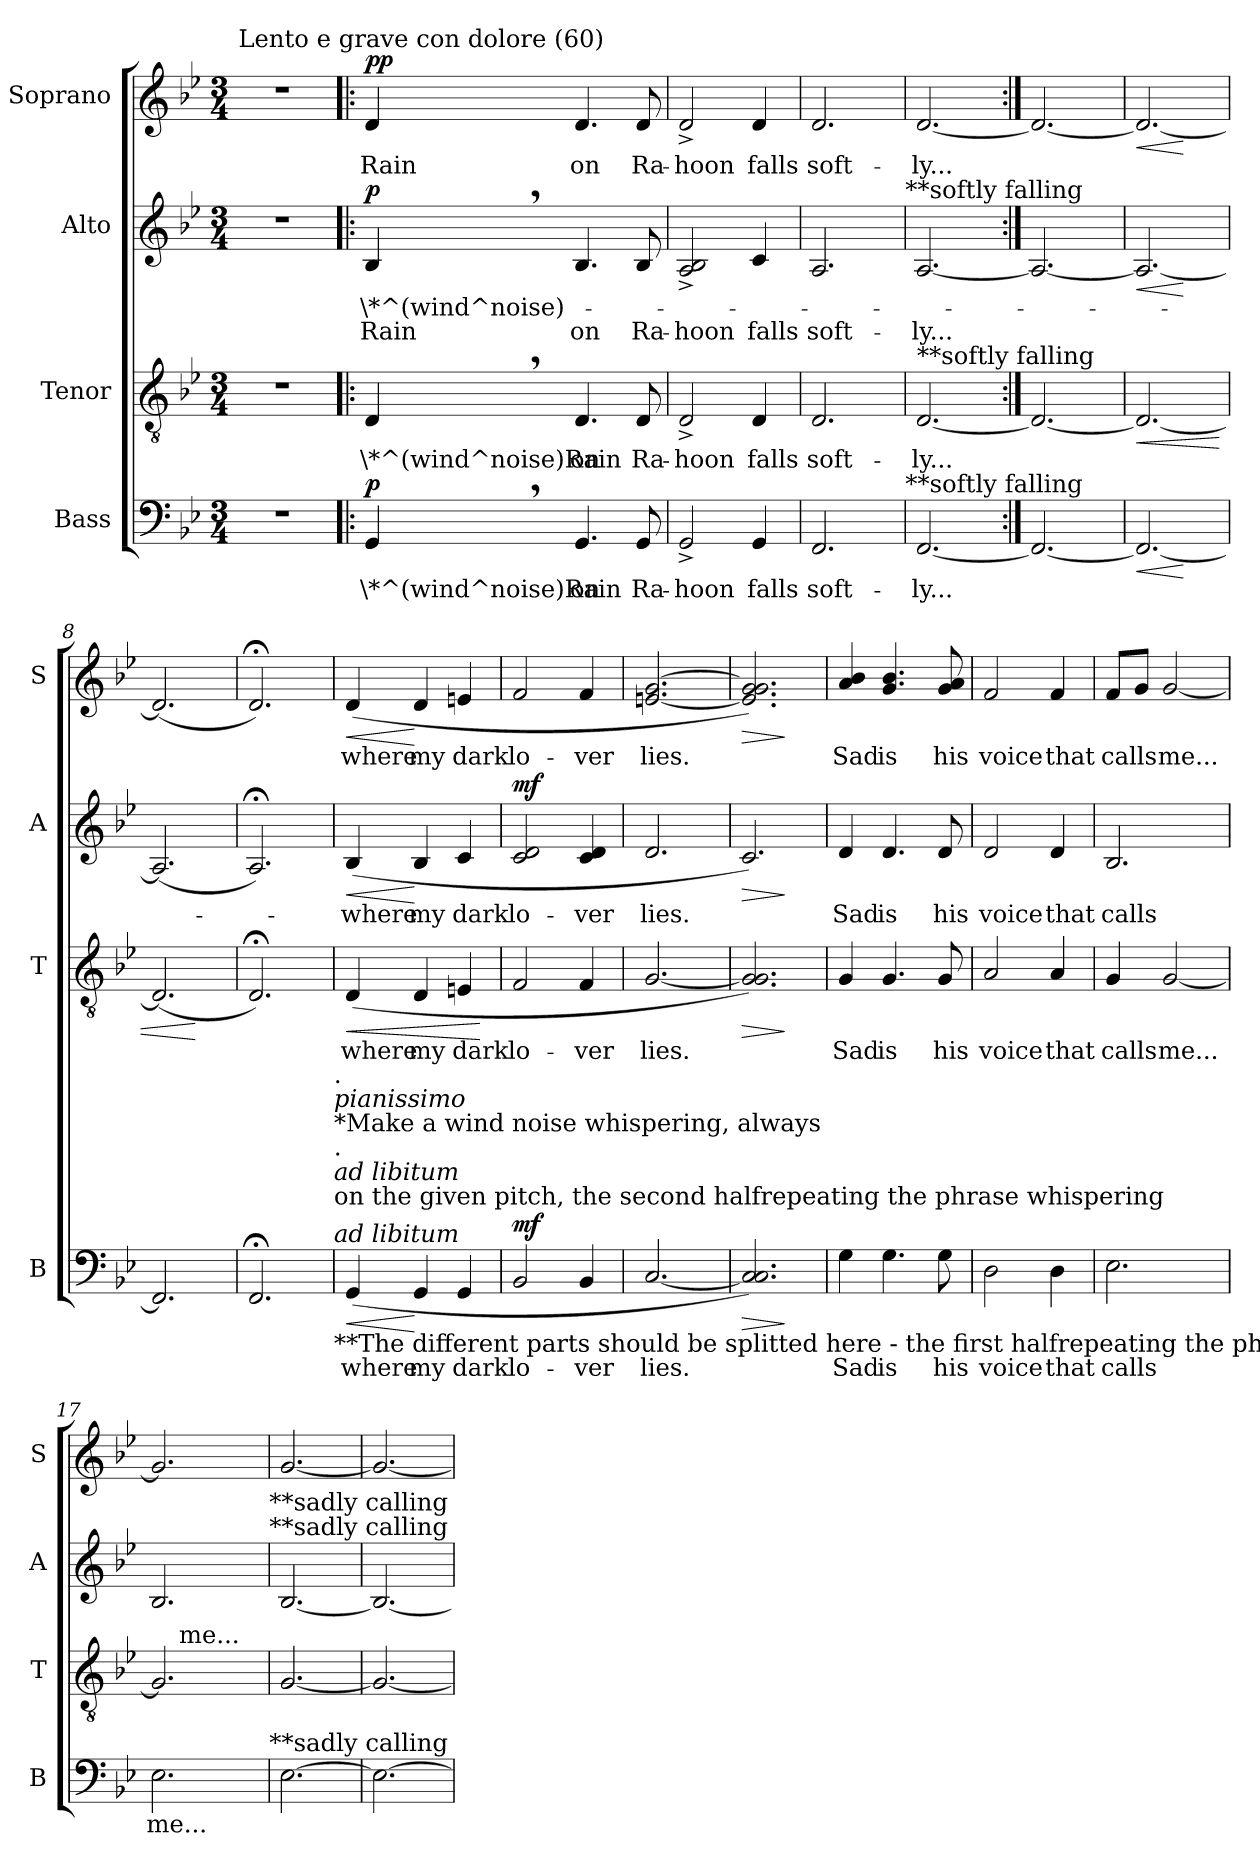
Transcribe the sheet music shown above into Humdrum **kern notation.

**kern	**text	**dynam	**kern	**text	**dynam	**kern	**text	**text	**dynam	**kern	**text	**dynam
*part4	*part4	*part4	*part3	*part3	*part3	*part2	*part2	*part2	*part2	*part1	*part1	*part1
*staff4	*staff4	*staff4	*staff3	*staff3	*staff3	*staff2	*staff2	*staff2	*staff2	*staff1	*staff1	*staff1
*I"Bass	*	*	*I"Tenor	*	*	*I"Alto	*	*	*	*I"Soprano	*	*
*I'B	*	*	*I'T	*	*	*I'A	*	*	*	*I'S	*	*
!!LO:PB:g=z
*clefF4	*	*	*clefGv2	*	*	*clefG2	*	*	*	*clefG2	*	*
*k[b-e-]	*	*	*k[b-e-]	*	*	*k[b-e-]	*	*	*	*k[b-e-]	*	*
*B-:	*	*	*B-:	*	*	*B-:	*	*	*	*B-:	*	*
*M3/4	*	*	*M3/4	*	*	*M3/4	*	*	*	*M3/4	*	*
=1	=1	=1	=1	=1	=1	=1	=1	=1	=1	=1	=1	=1
!	!	!	!	!	!	!	!	!	!	!LO:TX:a:t=Lento e grave con dolore (60)	!	!
2.r	.	.	2.r	.	.	2.r	.	.	.	2.r	.	.
=2!|:	=2!|:	=2!|:	=2!|:	=2!|:	=2!|:	=2!|:	=2!|:	=2!|:	=2!|:	=2!|:	=2!|:	=2!|:
!	!LO:LY:b:rj	!LO:DY:a	!	!LO:LY:b:rj	!	!	!LO:LY:b:rj	!LO:LY:b:rj	!LO:DY:b	!	!LO:LY:b	!LO:DY:a
!	!	!	!	!	!	!	!	!	!	!	!	!LO:DY:n=1:b
4GG,>/	\*^(wind^noise)Rain	p	4D,>/	\*^(wind^noise)Rain	.	4B-,>/	\*^(wind^noise)-	Rain	p	4d/	Rain	p p
!	!LO:LY:b:rj	!	!	!LO:LY:b:rj	!	!	!	!LO:LY:b:rj	!	!	!LO:LY:b	!
4.GG/	on	.	4.D/	on	.	4.B-/	.	on	.	4.d/	on	.
!	!LO:LY:b:rj	!	!	!LO:LY:b:rj	!	!	!	!LO:LY:b:rj	!	!	!LO:LY:b	!
8GG/	Ra-	.	8D/	Ra-	.	8B-/	.	Ra-	.	8d/	Ra-	.
=3	=3	=3	=3	=3	=3	=3	=3	=3	=3	=3	=3	=3
!	!LO:LY:b:rj	!	!	!LO:LY:b:rj	!	!	!	!LO:LY:b:rj	!	!	!LO:LY:b	!
2GG^</	-hoon	.	2D^</	-hoon	.	2A/^< 2B-/^<	.	-hoon	.	2d^</	-hoon	.
!	!LO:LY:b:rj	!	!	!LO:LY:b:rj	!	!	!	!LO:LY:b:rj	!	!	!LO:LY:b	!
4GG/	falls	.	4D/	falls	.	4c/	.	falls	.	4d/	falls	.
=4	=4	=4	=4	=4	=4	=4	=4	=4	=4	=4	=4	=4
!	!LO:LY:b:rj	!	!	!LO:LY:b:rj	!	!	!	!LO:LY:b:rj	!	!	!LO:LY:b	!
2.FF/	soft-	.	2.D/	soft-	.	2.A/	.	soft-	.	2.d/	soft-	.
!	!	!	!	!	!	!LO:TX:a:t=**softly falling	!	!	!	!	!	!
!LO:TX:a:t=**softly falling	!	!	!	!	!	!	!	!	!	!	!	!
=5	=5	=5	=5	=5	=5	=5	=5	=5	=5	=5	=5	=5
!	!	!	!LO:TX:a:t=**softly falling	!	!	!	!	!	!	!	!	!
!	!LO:LY:b:rj	!	!	!LO:LY:b:rj	!	!	!	!LO:LY:b:rj	!	!	!LO:LY:b	!
[<2.FF/	-ly...	.	[<2.D/	-ly...	.	[<2.A/	.	-ly...	.	[<2.d/	-ly...	.
=6:|!	=6:|!	=6:|!	=6:|!	=6:|!	=6:|!	=6:|!	=6:|!	=6:|!	=6:|!	=6:|!	=6:|!	=6:|!
2.FF/_	.	.	2.D/_	.	.	2.A/_	.	.	.	2.d/_	.	.
=7	=7	=7	=7	=7	=7	=7	=7	=7	=7	=7	=7	=7
!	!	!LO:HP:b	!	!	!LO:HP:b	!	!	!	!LO:HP:b	!	!	!LO:HP:b
2.FF/_	.	<	2.D/_	.	<	2.A/_	.	.	<	2.d/_	.	<
.	.	[	.	.	.	.	.	.	[	.	.	[
=8	=8	=8	=8	=8	=8	=8	=8	=8	=8	=8	=8	=8
2.FF/]	.	.	(<2.D/]	.	.	(<2.A/]	.	.	.	(<2.d/]	.	.
.	.	.	.	.	[	.	.	.	.	.	.	.
!!LO:LB:g=z
=9	=9	=9	=9	=9	=9	=9	=9	=9	=9	=9	=9	=9
2.FF;/	.	.	2.D;/)	.	.	2.A;/)	.	.	.	2.d;/)	.	.
!LO:TX:b:t=**The different parts should be splitted here - the first halfrepeating the phrase	!	!	!	!	!	!	!	!	!	!	!	!
!LO:TX:i:t=ad libitum	!	!	!	!	!	!	!	!	!	!	!	!
!LO:TX:t=on the given pitch, the second halfrepeating the phrase whispering	!	!	!	!	!	!	!	!	!	!	!	!
!LO:TX:i:t=ad libitum	!	!	!	!	!	!	!	!	!	!	!	!
!LO:TX:t=.	!	!	!	!	!	!	!	!	!	!	!	!
!LO:TX:a:t=*Make a wind noise whispering, always	!	!	!	!	!	!	!	!	!	!	!	!
!LO:TX:i:t=pianissimo	!	!	!	!	!	!	!	!	!	!	!	!
!LO:TX:t=.	!	!	!	!	!	!	!	!	!	!	!	!
=10	=10	=10	=10	=10	=10	=10	=10	=10	=10	=10	=10	=10
!	!LO:LY:b:rj	!LO:HP:b	!	!LO:LY:b:rj	!LO:HP:b	!	!LO:LY:b:rj	!	!LO:HP:b	!	!LO:LY:b	!LO:HP:b
(4GG/	where	<	(4D/	where	<	(4B-/	-where	.	<	(4d/	where	<
!	!LO:LY:b:rj	!	!	!LO:LY:b:rj	!	!	!LO:LY:b:rj	!	!	!	!LO:LY:b	!
4GG/	my	[	4D/	my	.	4B-/	my	.	[	4d/	my	[
!	!LO:LY:b:rj	!	!	!LO:LY:b:rj	!	!	!LO:LY:b:rj	!	!	!	!LO:LY:b	!
4GG/	dark	.	4En/	dark	.	4c/	dark	.	.	4en/	dark	.
.	.	.	.	.	[	.	.	.	.	.	.	.
=11	=11	=11	=11	=11	=11	=11	=11	=11	=11	=11	=11	=11
!	!LO:LY:b:rj	!LO:DY:a	!	!LO:LY:b:rj	!	!	!LO:LY:b:rj	!	!LO:DY:b	!	!LO:LY:b	!LO:DY:a
!	!	!	!	!	!	!	!	!	!	!	!	!LO:DY:n=1:b
2BB-/	lo-	mf	2F/	lo-	.	2c/ 2d/	lo-	.	mf	2f/	lo-	mf mf
!	!LO:LY:b:rj	!	!	!LO:LY:b:rj	!	!	!LO:LY:b:rj	!	!	!	!LO:LY:b	!
4BB-/	-ver	.	4F/	-ver	.	4c/ 4d/	-ver	.	.	4f/	-ver	.
=12	=12	=12	=12	=12	=12	=12	=12	=12	=12	=12	=12	=12
!	!LO:LY:b:rj	!	!	!LO:LY:b:rj	!	!	!LO:LY:b:rj	!	!	!	!LO:LY:b	!
[<2.C/	lies.	.	[<2.G/	lies.	.	2.d/	lies.	.	.	[<2.en/ [>2.g/	lies.	.
=13	=13	=13	=13	=13	=13	=13	=13	=13	=13	=13	=13	=13
!	!	!LO:HP:b	!	!	!LO:HP:b	!	!	!	!LO:HP:b	!	!	!LO:HP:b
2.C/] 2.C/)	.	>	2.G/] 2.G/)	.	>	2.c/)	.	.	>	2.e/] 2.g/] 2.g/)	.	>
.	.	]	.	.	]	.	.	.	]	.	.	]
!!LO:PB:g=z
=14	=14	=14	=14	=14	=14	=14	=14	=14	=14	=14	=14	=14
!	!LO:LY:b:rj	!	!	!LO:LY:b:rj	!	!	!LO:LY:b:rj	!	!	!	!LO:LY:b	!
4G\	Sad	.	4G/	Sad	.	4d/	Sad	.	.	4a/ 4b-/	Sad	.
!	!LO:LY:b:rj	!	!	!LO:LY:b:rj	!	!	!LO:LY:b:rj	!	!	!	!LO:LY:b	!
4.G\	is	.	4.G/	is	.	4.d/	is	.	.	4.g/ 4.b-/	is	.
!	!LO:LY:b:rj	!	!	!LO:LY:b:rj	!	!	!LO:LY:b:rj	!	!	!	!LO:LY:b	!
8G\	his	.	8G/	his	.	8d/	his	.	.	8g/ 8a/	his	.
=15	=15	=15	=15	=15	=15	=15	=15	=15	=15	=15	=15	=15
!	!LO:LY:b:rj	!	!	!LO:LY:b:rj	!	!	!LO:LY:b:rj	!	!	!	!LO:LY:b	!
2D\	voice	.	2A/	voice	.	2d/	voice	.	.	2f/	voice	.
!	!LO:LY:b:rj	!	!	!LO:LY:b:rj	!	!	!LO:LY:b:rj	!	!	!	!LO:LY:b	!
4D\	that	.	4A/	that	.	4d/	that	.	.	4f/	that	.
=16	=16	=16	=16	=16	=16	=16	=16	=16	=16	=16	=16	=16
!	!LO:LY:b:rj	!	!	!LO:LY:b:rj	!	!	!LO:LY:b:rj	!	!	!	!LO:LY:b	!
2.E-\	calls	.	4G/	calls	.	2.B-/	calls	.	.	8f/L	calls	.
.	.	.	.	.	.	.	.	.	.	8g/J	.	.
!	!	!	!	!LO:LY:b:rj	!	!	!	!	!	!	!LO:LY:b	!
.	.	.	[<2G/	me...	.	.	.	.	.	[<2g/	me...	.
=17	=17	=17	=17	=17	=17	=17	=17	=17	=17	=17	=17	=17
!	!LO:LY:b:rj	!	!	!	!	!	!	!	!	!	!	!
*	*	*	*^	*	*	*	*	*	*	*	*	*
2.E-\	me...	.	2.G/]	8ryy	.	.	2.B-/	.	.	.	2.g/]	.	.
!	!	!	!	!LO:TX:a:t=me...	!	!	!	!	!	!	!	!	!
.	.	.	.	2ryy	.	.	.	.	.	.	.	.	.
.	.	.	.	8ryy	.	.	.	.	.	.	.	.	.
!	!	!	!	!	!	!	!LO:TX:a:t=**sadly calling	!	!	!	!	!	!
!	!	!	!	!	!	!	!LO:TX:a:t=**sadly calling	!	!	!	!	!	!
!	!	!	!LO:TX:a:t=**sadly calling	!	!	!	!	!	!	!	!	!	!
!LO:TX:a:t=**sadly calling	!	!	!	!	!	!	!	!	!	!	!	!	!
*	*	*	*v	*v	*	*	*	*	*	*	*	*	*
=18	=18	=18	=18	=18	=18	=18	=18	=18	=18	=18	=18	=18
[>2.E-\	.	.	[<2.G/	.	.	[<2.B-/	.	.	.	[<2.g/	.	.
=19	=19	=19	=19	=19	=19	=19	=19	=19	=19	=19	=19	=19
2.E-\_	.	.	2.G/_	.	.	2.B-/_	.	.	.	2.g/_	.	.
=	=	=	=	=	=	=	=	=	=	=	=	=
*-	*-	*-	*-	*-	*-	*-	*-	*-	*-	*-	*-	*-
